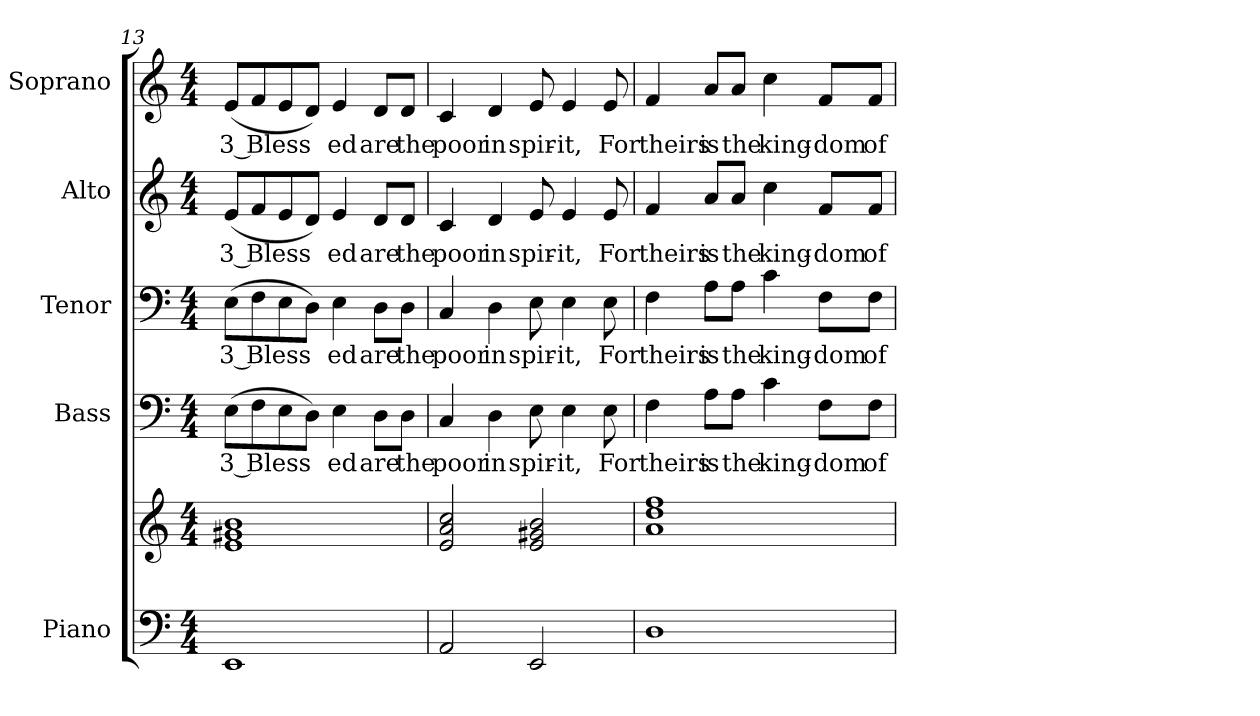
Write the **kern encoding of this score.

**kern	**kern	**kern	**text	**kern	**text	**kern	**text	**kern	**text
*part5	*part5	*part4	*part4	*part3	*part3	*part2	*part2	*part1	*part1
*staff6	*staff5	*staff4	*staff4	*staff3	*staff3	*staff2	*staff2	*staff1	*staff1
*I"Piano	*	*I"Bass	*	*I"Tenor	*	*I"Alto	*	*I"Soprano	*
*I'Pno.	*	*I'B.	*	*I'T.	*	*I'A.	*	*I'S.	*
*clefF4	*clefG2	*clefF4	*	*clefF4	*	*clefG2	*	*clefG2	*
*k[]	*k[]	*k[]	*	*k[]	*	*k[]	*	*k[]	*
*C:	*C:	*C:	*	*C:	*	*C:	*	*C:	*
*M4/4	*M4/4	*M4/4	*	*M4/4	*	*M4/4	*	*M4/4	*
=13	=13	=13	=13	=13	=13	=13	=13	=13	=13
!	!	!	!LO:LY:b:color=#000000	!	!	!	!	!	!
!	!	!	!	!	!LO:LY:b:color=#000000	!	!	!	!
!	!	!	!	!	!	!	!LO:LY:b:color=#000000	!	!
!	!	!	!	!	!	!	!	!	!LO:LY:b:color=#000000
1EEi	1ei 1g#Xi 1bi	(8Ei\L	3 Bless	(8Ei\L	3 Bless	(8ei/L	3 Bless	(8ei/L	3 Bless
.	.	8Fi\	.	8Fi\	.	8fi/	.	8fi/	.
.	.	8Ei\	.	8Ei\	.	8ei/	.	8ei/	.
.	.	8Di\J)	.	8Di\J)	.	8di/J)	.	8di/J)	.
!	!	!	!LO:LY:b:color=#000000	!	!	!	!	!	!
!	!	!	!	!	!LO:LY:b:color=#000000	!	!	!	!
!	!	!	!	!	!	!	!LO:LY:b:color=#000000	!	!
!	!	!	!	!	!	!	!	!	!LO:LY:b:color=#000000
.	.	4Ei\	ed	4Ei\	ed	4ei/	ed	4ei/	ed
!	!	!	!LO:LY:b:color=#000000	!	!	!	!	!	!
!	!	!	!	!	!LO:LY:b:color=#000000	!	!	!	!
!	!	!	!	!	!	!	!LO:LY:b:color=#000000	!	!
!	!	!	!	!	!	!	!	!	!LO:LY:b:color=#000000
.	.	8Di\L	are	8Di\L	are	8di/L	are	8di/L	are
!	!	!	!LO:LY:b:color=#000000	!	!	!	!	!	!
!	!	!	!	!	!LO:LY:b:color=#000000	!	!	!	!
!	!	!	!	!	!	!	!LO:LY:b:color=#000000	!	!
!	!	!	!	!	!	!	!	!	!LO:LY:b:color=#000000
.	.	8Di\J	the	8Di\J	the	8di/J	the	8di/J	the
!!LO:PB:g=z
=14	=14	=14	=14	=14	=14	=14	=14	=14	=14
!	!	!	!LO:LY:b:color=#000000	!	!	!	!	!	!
!	!	!	!	!	!LO:LY:b:color=#000000	!	!	!	!
!	!	!	!	!	!	!	!LO:LY:b:color=#000000	!	!
!	!	!	!	!	!	!	!	!	!LO:LY:b:color=#000000
2AAi/	2ei/ 2ai 2cci	4Ci/	poor	4Ci/	poor	4ci/	poor	4ci/	poor
!	!	!	!LO:LY:b:color=#000000	!	!	!	!	!	!
!	!	!	!	!	!LO:LY:b:color=#000000	!	!	!	!
!	!	!	!	!	!	!	!LO:LY:b:color=#000000	!	!
!	!	!	!	!	!	!	!	!	!LO:LY:b:color=#000000
.	.	4Di\	in	4Di\	in	4di/	in	4di/	in
!	!	!	!LO:LY:b:color=#000000	!	!	!	!	!	!
!	!	!	!	!	!LO:LY:b:color=#000000	!	!	!	!
!	!	!	!	!	!	!	!LO:LY:b:color=#000000	!	!
!	!	!	!	!	!	!	!	!	!LO:LY:b:color=#000000
2EEi/	2ei/ 2g#Xi 2bi	8Ei\	spir-	8Ei\	spir-	8ei/	spir-	8ei/	spir-
!	!	!	!LO:LY:b:color=#000000	!	!	!	!	!	!
!	!	!	!	!	!LO:LY:b:color=#000000	!	!	!	!
!	!	!	!	!	!	!	!LO:LY:b:color=#000000	!	!
!	!	!	!	!	!	!	!	!	!LO:LY:b:color=#000000
.	.	4Ei\	-it,	4Ei\	-it,	4ei/	-it,	4ei/	-it,
!	!	!	!LO:LY:b:color=#000000	!	!	!	!	!	!
!	!	!	!	!	!LO:LY:b:color=#000000	!	!	!	!
!	!	!	!	!	!	!	!LO:LY:b:color=#000000	!	!
!	!	!	!	!	!	!	!	!	!LO:LY:b:color=#000000
.	.	8Ei\	For	8Ei\	For	8ei/	For	8ei/	For
=15	=15	=15	=15	=15	=15	=15	=15	=15	=15
!	!	!	!LO:LY:b:color=#000000	!	!	!	!	!	!
!	!	!	!	!	!LO:LY:b:color=#000000	!	!	!	!
!	!	!	!	!	!	!	!LO:LY:b:color=#000000	!	!
!	!	!	!	!	!	!	!	!	!LO:LY:b:color=#000000
1Di	1ai 1ddi 1ffi	4Fi\	theirs	4Fi\	theirs	4fi/	theirs	4fi/	theirs
!	!	!	!LO:LY:b:color=#000000	!	!	!	!	!	!
!	!	!	!	!	!LO:LY:b:color=#000000	!	!	!	!
!	!	!	!	!	!	!	!LO:LY:b:color=#000000	!	!
!	!	!	!	!	!	!	!	!	!LO:LY:b:color=#000000
.	.	8Ai\L	is	8Ai\L	is	8ai/L	is	8ai/L	is
!	!	!	!LO:LY:b:color=#000000	!	!	!	!	!	!
!	!	!	!	!	!LO:LY:b:color=#000000	!	!	!	!
!	!	!	!	!	!	!	!LO:LY:b:color=#000000	!	!
!	!	!	!	!	!	!	!	!	!LO:LY:b:color=#000000
.	.	8Ai\J	the	8Ai\J	the	8ai/J	the	8ai/J	the
!	!	!	!LO:LY:b:color=#000000	!	!	!	!	!	!
!	!	!	!	!	!LO:LY:b:color=#000000	!	!	!	!
!	!	!	!	!	!	!	!LO:LY:b:color=#000000	!	!
!	!	!	!	!	!	!	!	!	!LO:LY:b:color=#000000
.	.	4ci\	king-	4ci\	king-	4cci\	king-	4cci\	king-
!	!	!	!LO:LY:b:color=#000000	!	!	!	!	!	!
!	!	!	!	!	!LO:LY:b:color=#000000	!	!	!	!
!	!	!	!	!	!	!	!LO:LY:b:color=#000000	!	!
!	!	!	!	!	!	!	!	!	!LO:LY:b:color=#000000
.	.	8Fi\L	-dom	8Fi\L	-dom	8fi/L	-dom	8fi/L	-dom
!	!	!	!LO:LY:b:color=#000000	!	!	!	!	!	!
!	!	!	!	!	!LO:LY:b:color=#000000	!	!	!	!
!	!	!	!	!	!	!	!LO:LY:b:color=#000000	!	!
!	!	!	!	!	!	!	!	!	!LO:LY:b:color=#000000
.	.	8Fi\J	of	8Fi\J	of	8fi/J	of	8fi/J	of
=	=	=	=	=	=	=	=	=	=
*-	*-	*-	*-	*-	*-	*-	*-	*-	*-
